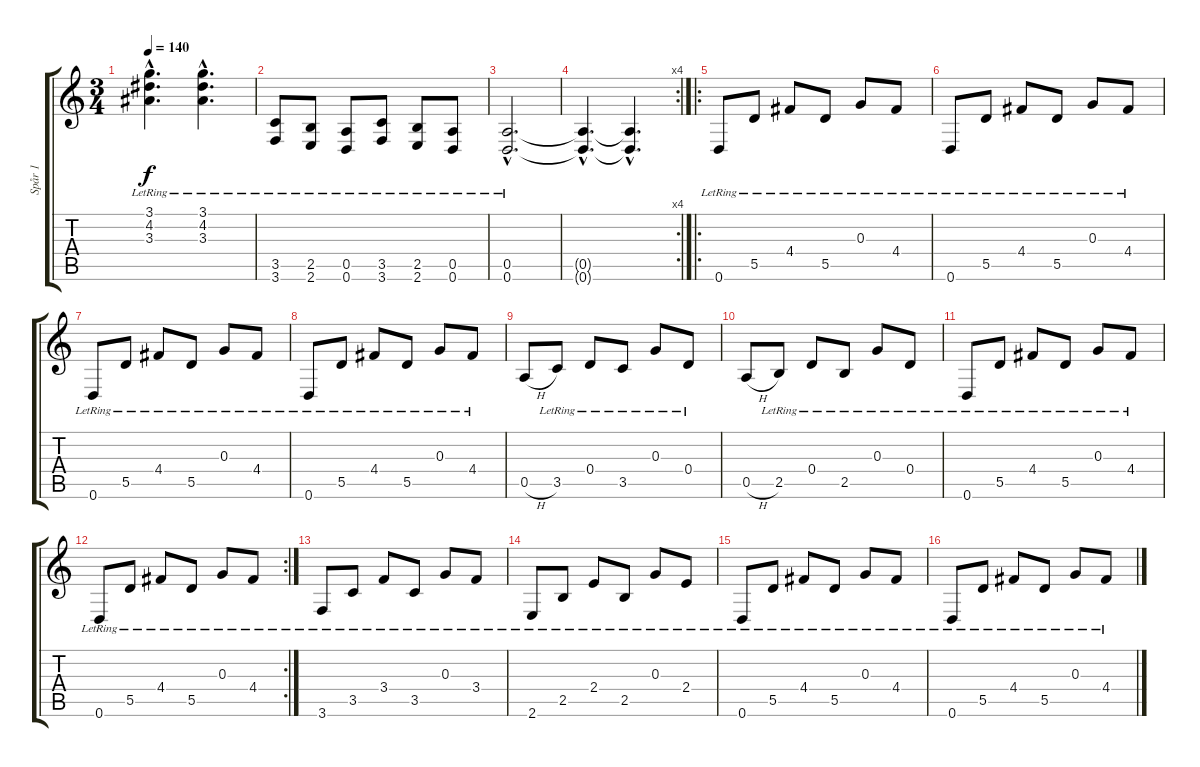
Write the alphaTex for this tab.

\track ("Spår 1" "Spår 1") {instrument acousticguitarsteel}
\staff {score tabs}
\tuning (E4 B3 G3 D3 A2 D2) {hide}
\ts (3 4)
\tempo 140
\clef g2
\ks c
(3.1{hac lr} 4.2{hac lr} 3.3{hac lr}).4{d dy f} (3.1{hac lr} 4.2{hac lr} 3.3{hac lr}).4{d} |
(3.5{lr} 3.6{lr}).8{instrument distortionguitar} (2.5{lr} 2.6{lr}).8 (0.5{lr} 0.6{lr}).8 (3.5{lr} 3.6{lr}).8 (2.5{lr} 2.6{lr}).8 (0.5{lr} 0.6{lr}).8 |
(0.5{hac lr} 0.6{hac lr}).2{d} |
\rc 4
(0.5{hac t} 0.6{hac t}).4{d} (0.5{hac t} 0.6{hac t}).4{d} |
\ro
0.6{lr}.8{instrument acousticguitarsteel} 5.5{lr}.8 4.4{lr}.8 5.5{lr}.8 0.3{lr}.8 4.4{lr}.8 |
0.6{lr}.8 5.5{lr}.8 4.4{lr}.8 5.5{lr}.8 0.3{lr}.8 4.4{lr}.8 |
0.6{lr}.8 5.5{lr}.8 4.4{lr}.8 5.5{lr}.8 0.3{lr}.8 4.4{lr}.8 |
0.6{lr}.8 5.5{lr}.8 4.4{lr}.8 5.5{lr}.8 0.3{lr}.8 4.4{lr}.8 |
0.5{h}.8 3.5{lr}.8 0.4{lr}.8 3.5{lr}.8 0.3{lr}.8 0.4{lr}.8 |
0.5{h}.8 2.5{lr}.8 0.4{lr}.8 2.5{lr}.8 0.3{lr}.8 0.4{lr}.8 |
0.6{lr}.8 5.5{lr}.8 4.4{lr}.8 5.5{lr}.8 0.3{lr}.8 4.4{lr}.8 |
\rc 2
0.6{lr}.8 5.5{lr}.8 4.4{lr}.8 5.5{lr}.8 0.3{lr}.8 4.4{lr}.8 |
3.6{lr}.8 3.5{lr}.8 3.4{lr}.8 3.5{lr}.8 0.3{lr}.8 3.4{lr}.8 |
2.6{lr}.8 2.5{lr}.8 2.4{lr}.8 2.5{lr}.8 0.3{lr}.8 2.4{lr}.8 |
0.6{lr}.8 5.5{lr}.8 4.4{lr}.8 5.5{lr}.8 0.3{lr}.8 4.4{lr}.8 |
0.6{lr}.8 5.5{lr}.8 4.4{lr}.8 5.5{lr}.8 0.3{lr}.8 4.4{lr}.8
